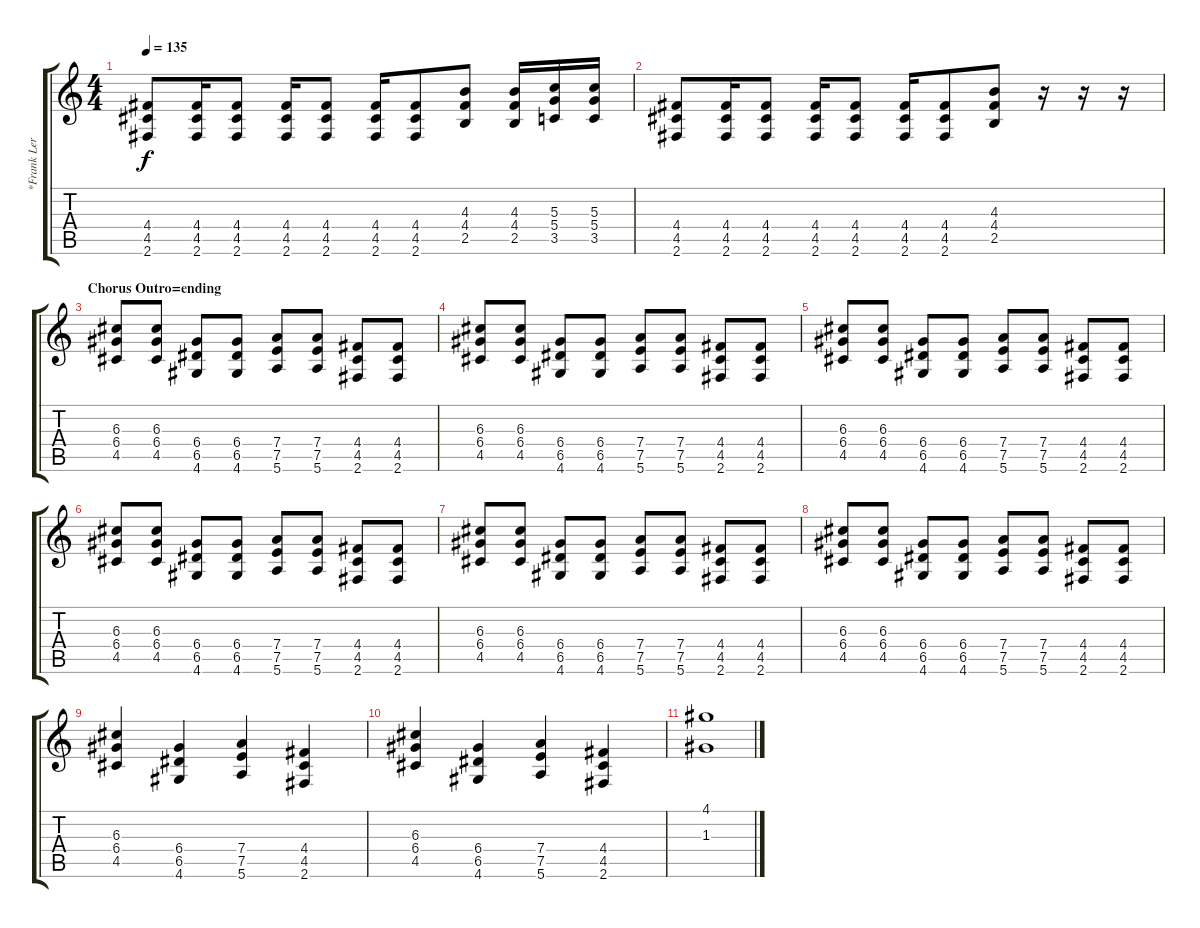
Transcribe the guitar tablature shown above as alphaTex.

\track ("*Frank Lero" "*Frank Ler") {instrument distortionguitar}
\staff {score tabs}
\tuning (E4 B3 G3 D3 A2 E2) {hide}
\ts (4 4)
\tempo 135
\clef g2
\ks c
(4.4 4.5 2.6).8{dy f} (4.4 4.5 2.6).16 (4.4 4.5 2.6).8 (4.4 4.5 2.6).16 (4.4 4.5 2.6).8 (4.4 4.5 2.6).16 (4.4 4.5 2.6).8 (4.3 4.4 2.5).8 (4.3 4.4 2.5).16 (5.3 5.4 3.5).16 (5.3 5.4 3.5).16 |
(4.4 4.5 2.6).8 (4.4 4.5 2.6).16 (4.4 4.5 2.6).8 (4.4 4.5 2.6).16 (4.4 4.5 2.6).8 (4.4 4.5 2.6).16 (4.4 4.5 2.6).8 (4.3 4.4 2.5).8 r.16 r.16 r.16 |
\section ("" "Chorus Outro=ending")
(6.3 6.4 4.5).8 (6.3 6.4 4.5).8 (6.4 6.5 4.6).8 (6.4 6.5 4.6).8 (7.4 7.5 5.6).8 (7.4 7.5 5.6).8 (4.4 4.5 2.6).8 (4.4 4.5 2.6).8 |
(6.3 6.4 4.5).8 (6.3 6.4 4.5).8 (6.4 6.5 4.6).8 (6.4 6.5 4.6).8 (7.4 7.5 5.6).8 (7.4 7.5 5.6).8 (4.4 4.5 2.6).8 (4.4 4.5 2.6).8 |
(6.3 6.4 4.5).8 (6.3 6.4 4.5).8 (6.4 6.5 4.6).8 (6.4 6.5 4.6).8 (7.4 7.5 5.6).8 (7.4 7.5 5.6).8 (4.4 4.5 2.6).8 (4.4 4.5 2.6).8 |
(6.3 6.4 4.5).8 (6.3 6.4 4.5).8 (6.4 6.5 4.6).8 (6.4 6.5 4.6).8 (7.4 7.5 5.6).8 (7.4 7.5 5.6).8 (4.4 4.5 2.6).8 (4.4 4.5 2.6).8 |
(6.3 6.4 4.5).8 (6.3 6.4 4.5).8 (6.4 6.5 4.6).8 (6.4 6.5 4.6).8 (7.4 7.5 5.6).8 (7.4 7.5 5.6).8 (4.4 4.5 2.6).8 (4.4 4.5 2.6).8 |
(6.3 6.4 4.5).8 (6.3 6.4 4.5).8 (6.4 6.5 4.6).8 (6.4 6.5 4.6).8 (7.4 7.5 5.6).8 (7.4 7.5 5.6).8 (4.4 4.5 2.6).8 (4.4 4.5 2.6).8 |
(6.3 6.4 4.5).4 (6.4 6.5 4.6).4 (7.4 7.5 5.6).4 (4.4 4.5 2.6).4 |
(6.3 6.4 4.5).4 (6.4 6.5 4.6).4 (7.4 7.5 5.6).4 (4.4 4.5 2.6).4 |
(4.1 1.3).1
